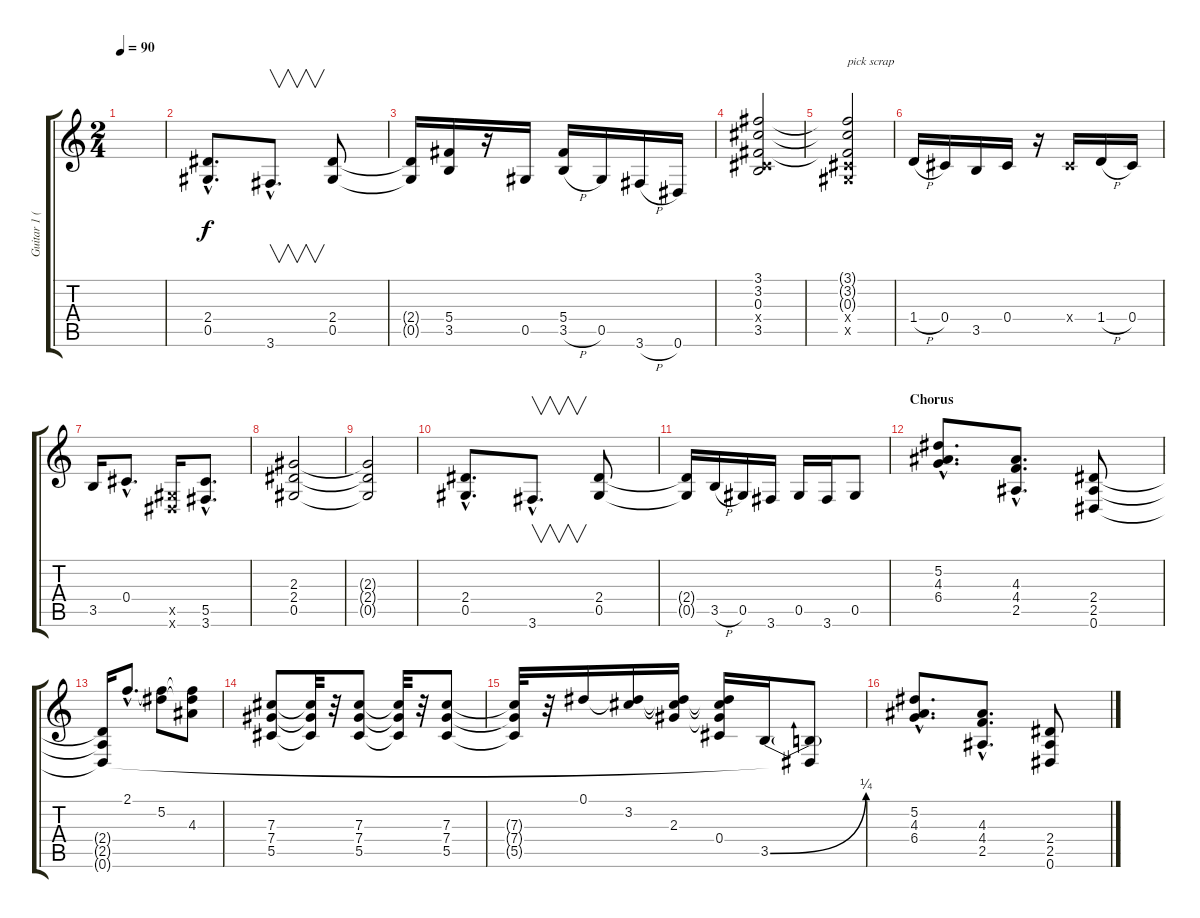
\track ("Guitar 1 (Jake E. Lee)" "Guitar 1 (") {instrument distortionguitar}
\staff {score tabs}
\tuning (Eb4 Bb3 Gb3 Db3 Ab2 Eb2) {hide}
\ts (2 4)
\tempo 90
\clef g2
\ks c
|
(2.4{hac} 0.5{hac}).8{d dy f} 3.6{hac}.8{v d} (2.4 0.5).8 |
(2.4{t} 0.5{t}).16 (5.4 3.5).16 r.16 0.5.16 (5.4 3.5{h}).16 0.5.16 3.6{h}.16 0.6.16 |
(3.1 3.2 0.3 0.4{x} 3.5).2 |
(3.1{t} 3.2{t} 0.3{t} 0.4{x} 0.5{x}).2{txt "pick scrap"} |
1.4{h}.16 0.4.16 3.5.16 0.4.16 r.16 0.4{x}.16 1.4{h}.16 0.4.16 |
3.5.16 0.4{hac}.8{d} (0.5{x} 0.6{x}).16 (5.5{hac} 3.6{hac}).8{d} |
(2.3 2.4 0.5).2 |
(2.3{t} 2.4{t} 0.5{t}).2 |
(2.4{hac} 0.5{hac}).8{d} 3.6{hac}.8{v d} (2.4 0.5).8 |
(2.4{t} 0.5{t}).16 3.5{h}.16 0.5.16 3.6.16 0.5.16 3.6.16 0.5.8 |
\section ("" "Chorus")
(5.2{hac} 4.3{hac} 6.4{hac}).8{d} (4.3{hac} 4.4{hac} 2.5{hac}).8{d} (2.4 2.5 0.6).8 |
(2.4{t} 2.5{t} 0.6{t}).16 2.1{hac}.8{d} (2.1{t} 5.2).8 (2.1{t} 5.2{t} 4.3).8 |
(7.3 7.4 5.5).8 (7.3{t} 7.4{t} 5.5{t}).32 r.32 (7.3 7.4 5.5).8 (7.3{t} 7.4{t} 5.5{t}).32 r.32 (7.3 7.4 5.5).8 |
(7.3{t} 7.4{t} 5.5{t}).32 r.32 0.1.16 (0.1{t} 3.2).16 (0.1{t} 3.2{t} 2.3).16 (0.1{t} 3.2{t} 2.3{t} 0.4).16 3.5{be (bend 0 0 60 1)}.16 (3.5{t} 0.6{t}).8 |
(5.2{hac} 4.3{hac} 6.4{hac}).8{d} (4.3{hac} 4.4{hac} 2.5{hac}).8{d} (2.4 2.5 0.6).8
